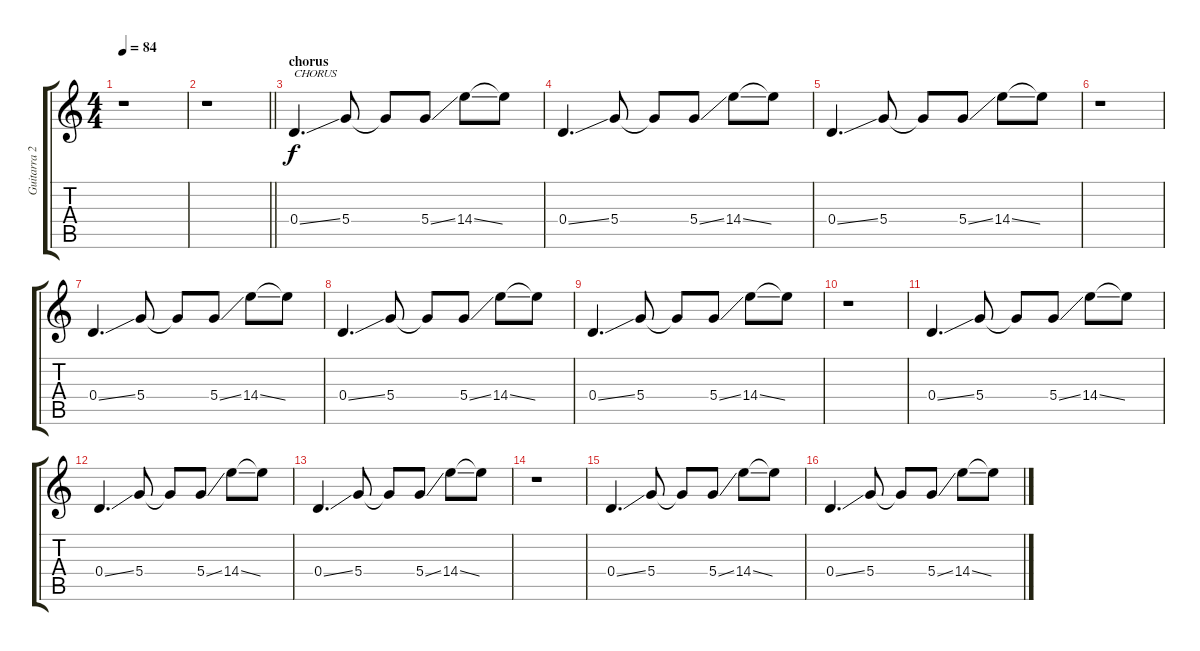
\track ("Guitarra 2" "Guitarra 2") {instrument distortionguitar}
\staff {score tabs}
\tuning (E4 B3 G3 D3 A2 E2) {hide}
\ts (4 4)
\tempo 84
\clef g2
\ks c
r.1{dy f} |
\barLineRight lightlight
r.1 |
\section ("" "chorus")
0.4{ss}.4{d txt "CHORUS"} 5.4.8 5.4{t}.8 5.4{ss}.8 14.4{ss}.8 14.4{t}.8 |
0.4{ss}.4{d} 5.4.8 5.4{t}.8 5.4{ss}.8 14.4{ss}.8 14.4{t}.8 |
0.4{ss}.4{d} 5.4.8 5.4{t}.8 5.4{ss}.8 14.4{ss}.8 14.4{t}.8 |
r.1 |
0.4{ss}.4{d} 5.4.8 5.4{t}.8 5.4{ss}.8 14.4{ss}.8 14.4{t}.8 |
0.4{ss}.4{d} 5.4.8 5.4{t}.8 5.4{ss}.8 14.4{ss}.8 14.4{t}.8 |
0.4{ss}.4{d} 5.4.8 5.4{t}.8 5.4{ss}.8 14.4{ss}.8 14.4{t}.8 |
r.1 |
0.4{ss}.4{d} 5.4.8 5.4{t}.8 5.4{ss}.8 14.4{ss}.8 14.4{t}.8 |
0.4{ss}.4{d} 5.4.8 5.4{t}.8 5.4{ss}.8 14.4{ss}.8 14.4{t}.8 |
0.4{ss}.4{d} 5.4.8 5.4{t}.8 5.4{ss}.8 14.4{ss}.8 14.4{t}.8 |
r.1 |
0.4{ss}.4{d} 5.4.8 5.4{t}.8 5.4{ss}.8 14.4{ss}.8 14.4{t}.8 |
0.4{ss}.4{d} 5.4.8 5.4{t}.8 5.4{ss}.8 14.4{ss}.8 14.4{t}.8
